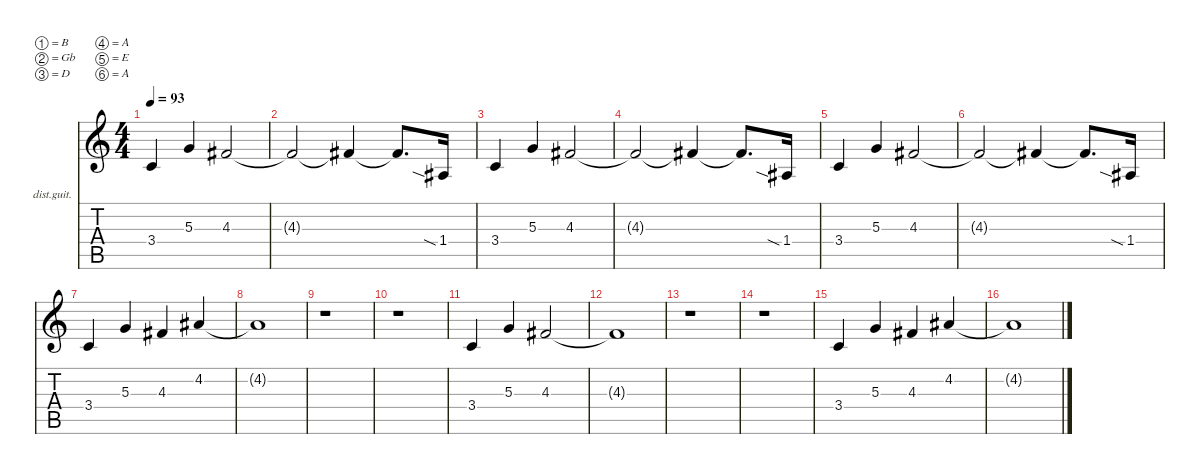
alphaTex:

\defaultSystemsLayout 2
\hideDynamics
\bracketExtendMode nobrackets
\firstSystemTrackNameOrientation horizontal
\otherSystemsTrackNameOrientation horizontal
\track ("Rhythm Guitar" "dist.guit.") {instrument distortionguitar}
\staff {score tabs}
\tuning (B3 Gb3 D3 A2 E2 A1)
\ts (4 4)
\scale
1.03043
\tempo 93
\accidentals auto
\clef g2
\ottava regular
\simile none
\ks c
3.4.4{dy f beam Up} 5.3.4{beam Up} 4.3{acc #}.2{beam Up} |
\scale
0.969568 4.3{t acc #}.2{beam Up} 4.3{t acc #}.4{beam Up} 4.3{t acc #}.8{d beam Up} 1.4{sia acc #}.16{beam Up} |
\scale
1.03043 3.4.4{beam Up} 5.3.4{beam Up} 4.3{acc #}.2{beam Up} |
\scale
0.969568 4.3{t acc #}.2{beam Up} 4.3{t acc #}.4{beam Up} 4.3{t acc #}.8{d beam Up} 1.4{sia acc #}.16{beam Up} |
\scale
1.03043 3.4.4{beam Up} 5.3.4{beam Up} 4.3{acc #}.2{beam Up} |
\scale
0.969568 4.3{t acc #}.2{beam Up} 4.3{t acc #}.4{beam Up} 4.3{t acc #}.8{d beam Up} 1.4{sia acc #}.16{beam Up} |
\scale
1.03043 3.4.4{beam Up} 5.3.4{beam Up} 4.3{acc #}.4{beam Up} 4.2{acc #}.4{beam Up} |
\scale
0.969568 4.2{t acc #}.1{beam Up} |
\scale
1.03043 r.1{beam Down} |
\scale
0.969568 r.1{beam Down} |
\scale
1.03043 3.4.4{beam Up} 5.3.4{beam Up} 4.3{acc #}.2{beam Up} |
\scale
0.969568 4.3{t acc #}.1{beam Up} |
\scale
1.03043 r.1{beam Down} |
\scale
0.969568 r.1{beam Down} |
\scale
1.03043 3.4.4{beam Up} 5.3.4{beam Up} 4.3{acc #}.4{beam Up} 4.2{acc #}.4{beam Up} |
\scale
0.969568 4.2{t acc #}.1{beam Up}
